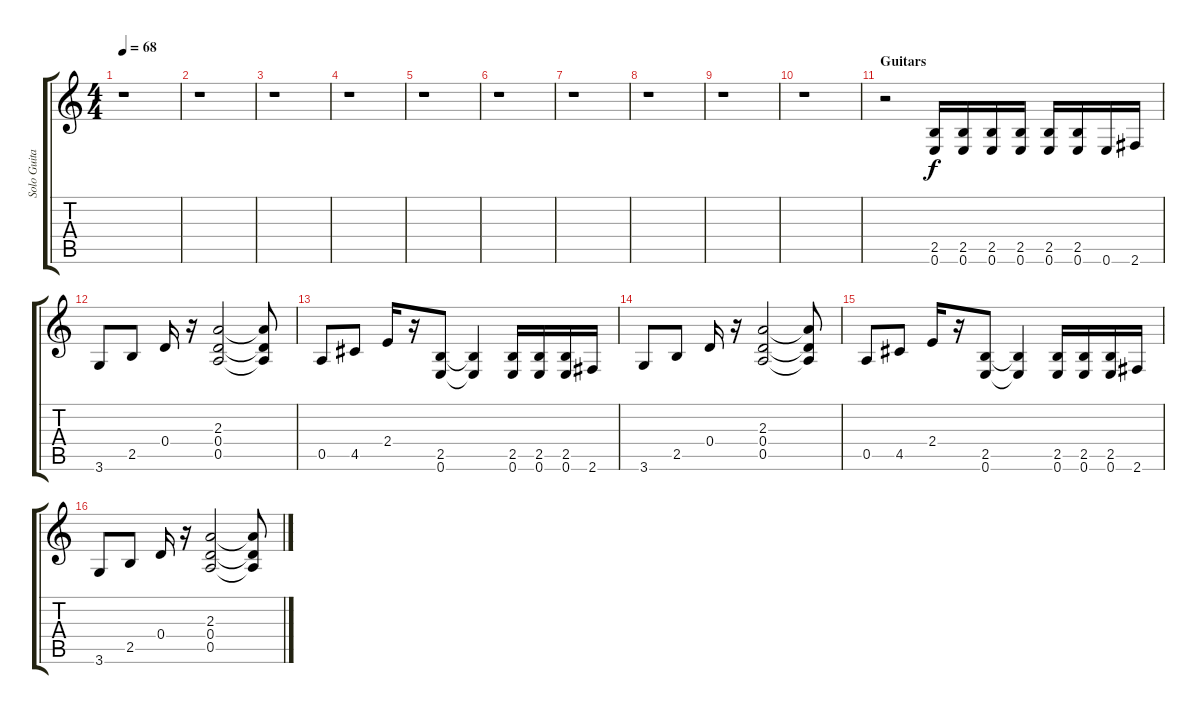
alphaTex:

\track ("Solo Guitar 1" "Solo Guita") {instrument overdrivenguitar}
\staff {score tabs}
\tuning (E4 B3 G3 D3 A2 E2) {hide}
\ts (4 4)
\tempo 68
\clef g2
\ks c
r.1{dy f} |
r.1 |
r.1 |
r.1 |
r.1 |
r.1 |
r.1 |
r.1 |
r.1 |
r.1 |
\section ("" "Guitars")
r.2 (2.5 0.6).16 (2.5 0.6).16 (2.5 0.6).16 (2.5 0.6).16 (2.5 0.6).16 (2.5 0.6).16 0.6.16 2.6.16 |
3.6.8 2.5.8 0.4.16 r.16 (2.3 0.4 0.5).2 (2.3{t} 0.4{t} 0.5{t}).8 |
0.5.8 4.5.8 2.4.16 r.16 (2.5 0.6).8 (2.5{t} 0.6{t}).4 (2.5 0.6).16 (2.5 0.6).16 (2.5 0.6).16 2.6.16 |
3.6.8 2.5.8 0.4.16 r.16 (2.3 0.4 0.5).2 (2.3{t} 0.4{t} 0.5{t}).8 |
0.5.8 4.5.8 2.4.16 r.16 (2.5 0.6).8 (2.5{t} 0.6{t}).4 (2.5 0.6).16 (2.5 0.6).16 (2.5 0.6).16 2.6.16 |
3.6.8 2.5.8 0.4.16 r.16 (2.3 0.4 0.5).2 (2.3{t} 0.4{t} 0.5{t}).8
